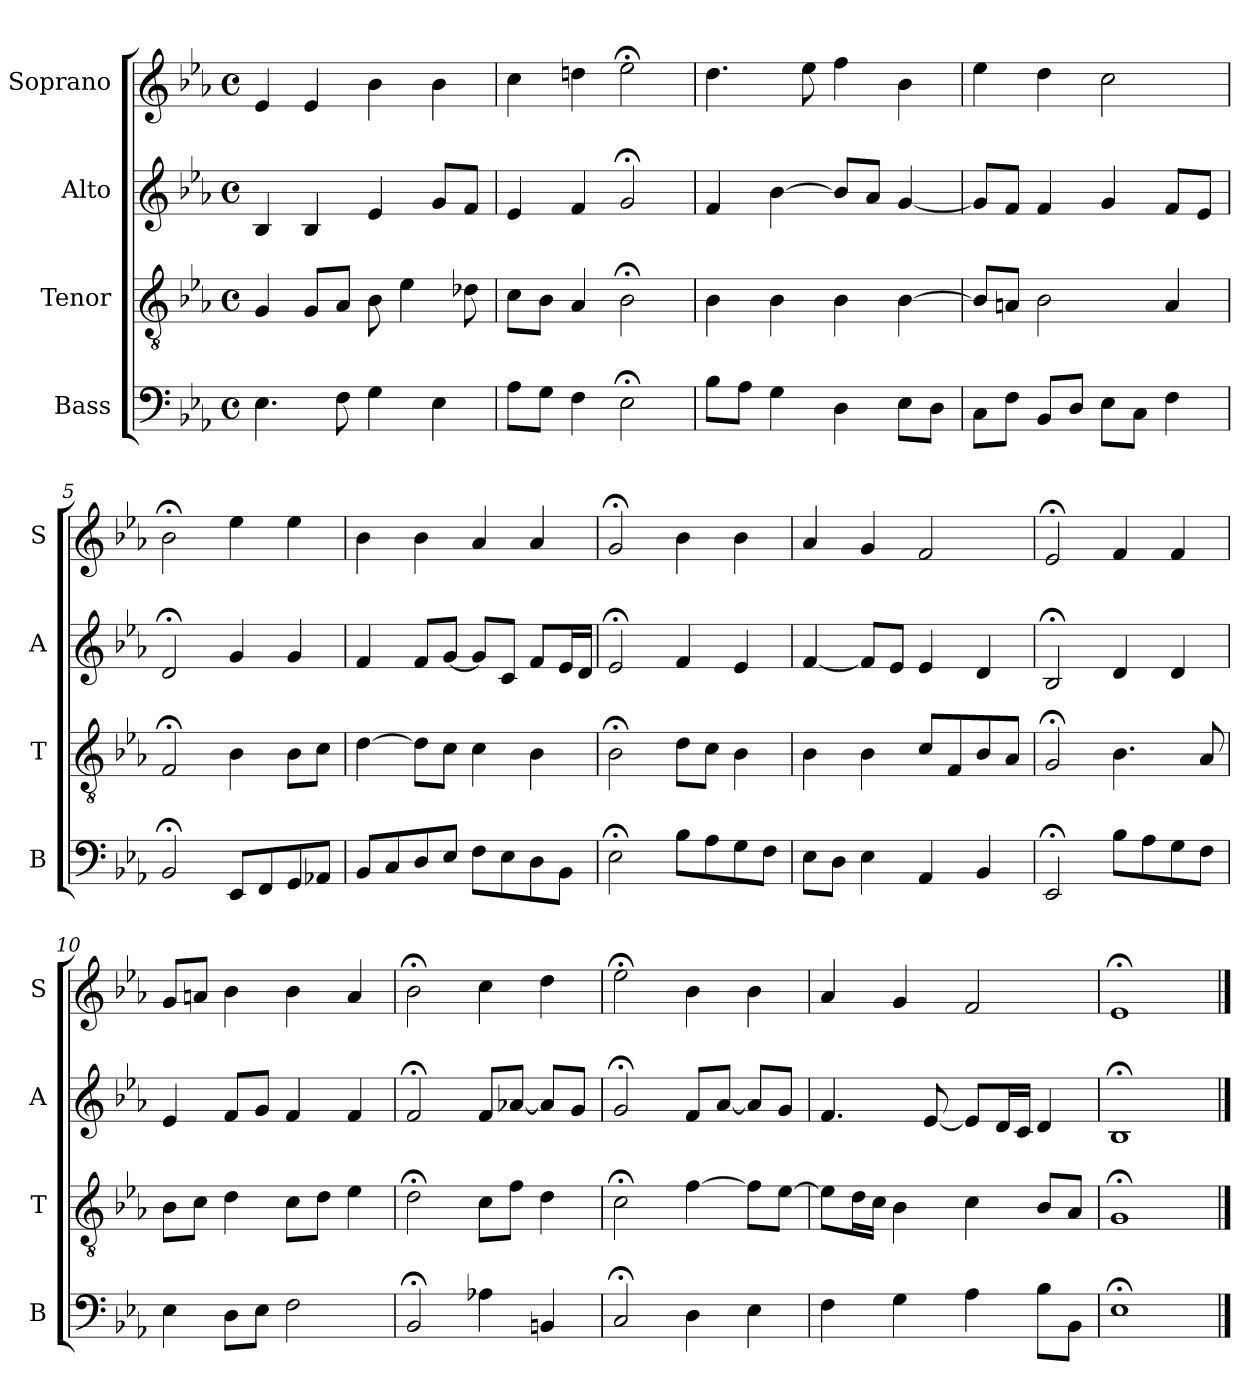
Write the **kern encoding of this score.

**kern	**kern	**kern	**kern
*part4	*part3	*part2	*part1
*staff4	*staff3	*staff2	*staff1
*I"Bass	*I"Tenor	*I"Alto	*I"Soprano
*I'B	*I'T	*I'A	*I'S
*clefF4	*clefGv2	*clefG2	*clefG2
*k[b-e-a-]	*k[b-e-a-]	*k[b-e-a-]	*k[b-e-a-]
*E-:	*E-:	*E-:	*E-:
*M4/4	*M4/4	*M4/4	*M4/4
*met(c)	*met(c)	*met(c)	*met(c)
*MM100	*MM100	*MM100	*MM100
=1	=1	=1	=1
4.E-	4G	4B-	4e-
.	8GL	4B-	4e-
8F	8A-J	.	.
4G	8B-	4e-	4b-
.	4e-	.	.
4E-	.	8gL	4b-
.	8d-X	8fJ	.
=2	=2	=2	=2
8A-L	8cL	4e-	4cc
8GJ	8B-J	.	.
4F	4A-	4f	4ddn
2E-;<	2B-;<	2g;<	2ee-;<
=3	=3	=3	=3
8B-L	4B-	4f	4.dd
8A-J	.	.	.
4G	4B-	[4b-	.
.	.	.	8ee-
4D	4B-	8b-L]	4ff
.	.	8a-J	.
8E-L	[4B-	[4g	4b-
8DJ	.	.	.
=4	=4	=4	=4
8CL	8B-L]	8gL]	4ee-
8FJ	8AnJ	8fJ	.
8BB-L	2B-	4f	4dd
8DJ	.	.	.
8E-L	.	4g	2cc
8CJ	.	.	.
4F	4A	8fL	.
.	.	8e-J	.
=5	=5	=5	=5
2BB-;<	2F;<	2d;<	2b-;<
8EE-L	4B-	4g	4ee-
8FF	.	.	.
8GG	8B-L	4g	4ee-
8AA-XJ	8cJ	.	.
=6	=6	=6	=6
8BB-L	[4d	4f	4b-
8C	.	.	.
8D	8dL]	8fL	4b-
8E-J	8cJ	[8gJ	.
8FL	4c	8gL]	4a-
8E-	.	8cJ	.
8D	4B-	8fL	4a-
8BB-J	.	16e-L	.
.	.	16dJJ	.
=7	=7	=7	=7
2E-;<	2B-;<	2e-;<	2g;<
8B-L	8dL	4f	4b-
8A-	8cJ	.	.
8G	4B-	4e-	4b-
8FJ	.	.	.
=8	=8	=8	=8
8E-L	4B-	[4f	4a-
8DJ	.	.	.
4E-	4B-	8fL]	4g
.	.	8e-J	.
4AA-	8cL	4e-	2f
.	8F	.	.
4BB-	8B-	4d	.
.	8A-J	.	.
=9	=9	=9	=9
2EE-;<	2G;<	2B-;<	2e-;<
8B-L	4.B-	4d	4f
8A-	.	.	.
8G	.	4d	4f
8FJ	8A-	.	.
=10	=10	=10	=10
4E-	8B-L	4e-	8gL
.	8cJ	.	8anJ
8DL	4d	8fL	4b-
8E-J	.	8gJ	.
2F	8cL	4f	4b-
.	8dJ	.	.
.	4e-	4f	4a
=11	=11	=11	=11
2BB-;<	2d;<	2f;<	2b-;<
4A-X	8cL	8fL	4cc
.	8fJ	[8a-XJ	.
4BBn	4d	8a-L]	4dd
.	.	8gJ	.
=12	=12	=12	=12
2C;<	2c;<	2g;<	2ee-;<
4D	[4f	8fL	4b-
.	.	[8a-J	.
4E-	8fL]	8a-L]	4b-
.	[8e-J	8gJ	.
=13	=13	=13	=13
4F	8e-L]	4.f	4a-
.	16dL	.	.
.	16cJJ	.	.
4G	4B-	.	4g
.	.	[8e-	.
4A-	4c	8e-L]	2f
.	.	16dL	.
.	.	16cJJ	.
8B-L	8B-L	4d	.
8BB-J	8A-J	.	.
=14	=14	=14	=14
1E-;<	1G;<	1B-;<	1e-;<
==	==	==	==
*-	*-	*-	*-
